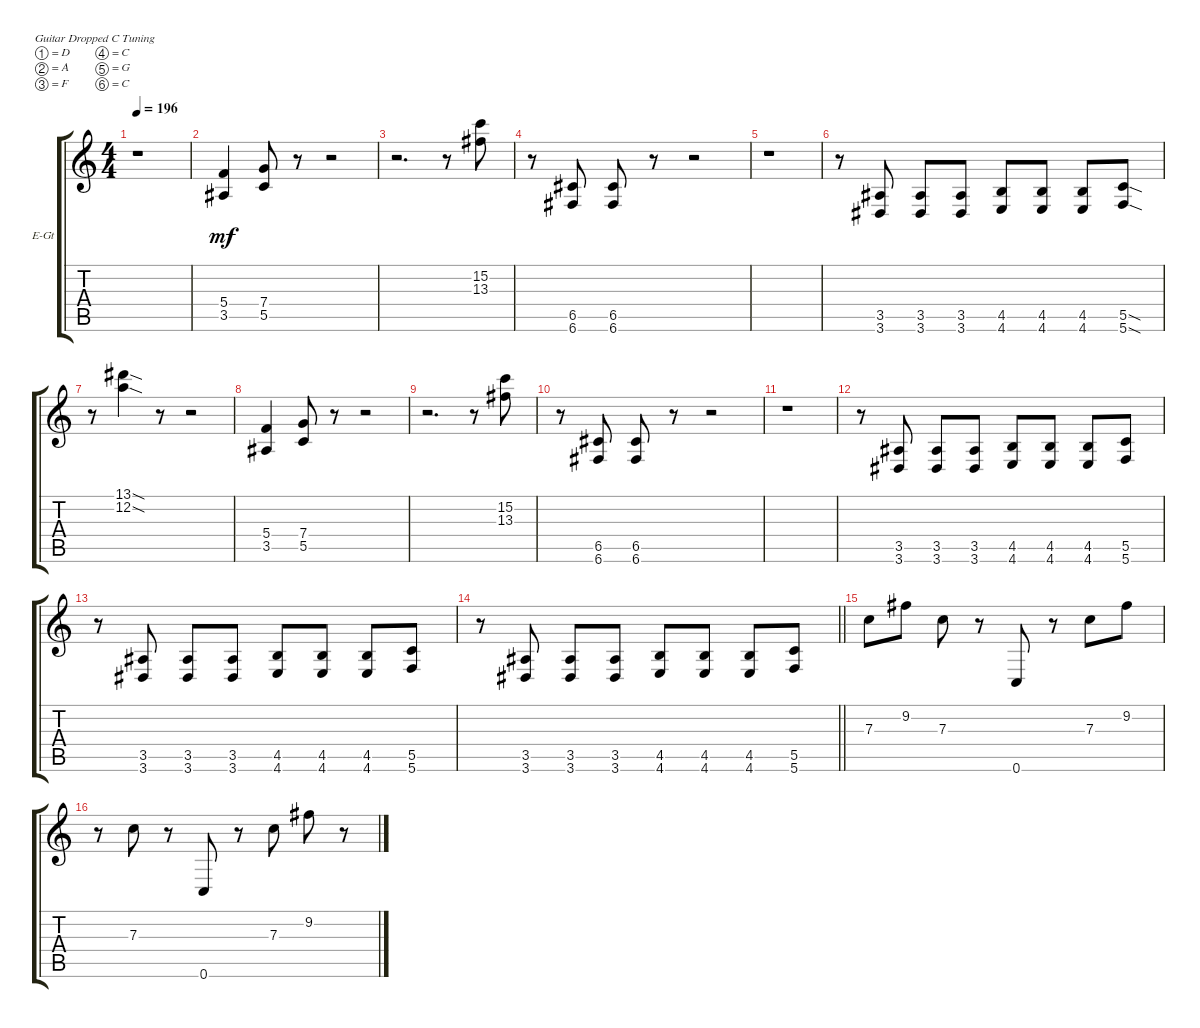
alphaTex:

\defaultSystemsLayout 4
\bracketExtendMode groupsimilarinstruments
\firstSystemTrackNameOrientation horizontal
\otherSystemsTrackNameOrientation horizontal
\track ("R Guitar <Dist>" "E-Gt") {instrument distortionguitar}
\staff {score tabs}
\tuning (D4 A3 F3 C3 G2 C2)
\ts (4 4)
\tempo 196
\clef g2
\ks c
r.1{dy mf instrument distortionguitar} |
(3.5 5.4).4 (5.5 7.4).8 r.8 r.2 |
r.2{d} r.8 (13.3 15.2).8 |
r.8 (6.6 6.5).8 (6.6 6.5).8 r.8 r.2 |
r.1 |
r.8 (3.6 3.5).8 (3.6 3.5).8 (3.6 3.5).8 (4.6 4.5).8 (4.6 4.5).8 (4.6 4.5).8 (5.6{sod} 5.5{sod}).8 |
r.8 (13.1{sod} 12.2{sod}).4 r.8 r.2 |
(3.5 5.4).4 (5.5 7.4).8 r.8 r.2 |
r.2{d} r.8 (13.3 15.2).8 |
r.8 (6.6 6.5).8 (6.6 6.5).8 r.8 r.2 |
r.1 |
r.8 (3.6 3.5).8 (3.6 3.5).8 (3.6 3.5).8 (4.6 4.5).8 (4.6 4.5).8 (4.6 4.5).8 (5.6 5.5).8 |
r.8 (3.6 3.5).8 (3.6 3.5).8 (3.6 3.5).8 (4.6 4.5).8 (4.6 4.5).8 (4.6 4.5).8 (5.6 5.5).8 |
\barLineRight lightlight
r.8 (3.6 3.5).8 (3.6 3.5).8 (3.6 3.5).8 (4.6 4.5).8 (4.6 4.5).8 (4.6 4.5).8 (5.6 5.5).8 |
7.3.8 9.2.8 7.3.8 r.8 0.6.8 r.8 7.3.8 9.2.8 |
r.8 7.3.8 r.8 0.6.8 r.8 7.3.8 9.2.8 r.8
